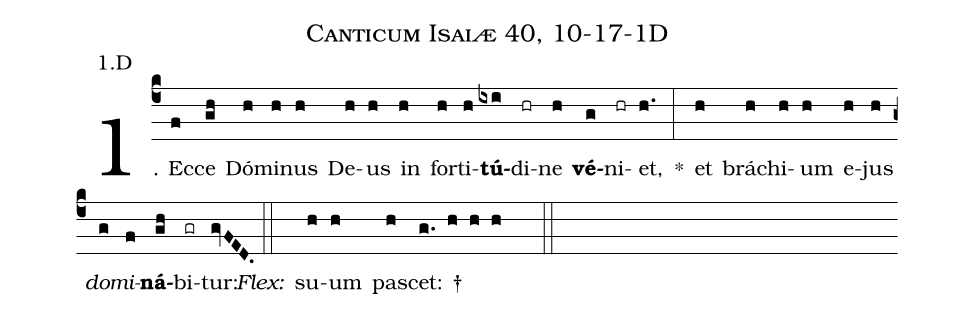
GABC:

name: Canticum Isaiæ 40, 10-17-1D;
annotation: 1.D;
%%
(c4)1. Ec(f)ce(gh) Dó(h)mi(h)nus(h) De(h)us(h) in(h) for(h)ti(h)<b>tú</b>(ixi)di(hr)ne(h) <b>vé</b>(g)ni(hr)et,(h.) *(:) et(h) brá(h)chi(h)um(h) e(h)jus(h) <i>do</i>(g)<i>mi</i>(f)<b>ná</b>(gh)bi(gr)tur:(gvFED.) (::)
<i>Flex:</i>()  su(h)um(h) pa(h)scet: †(g. h h h  ::)
